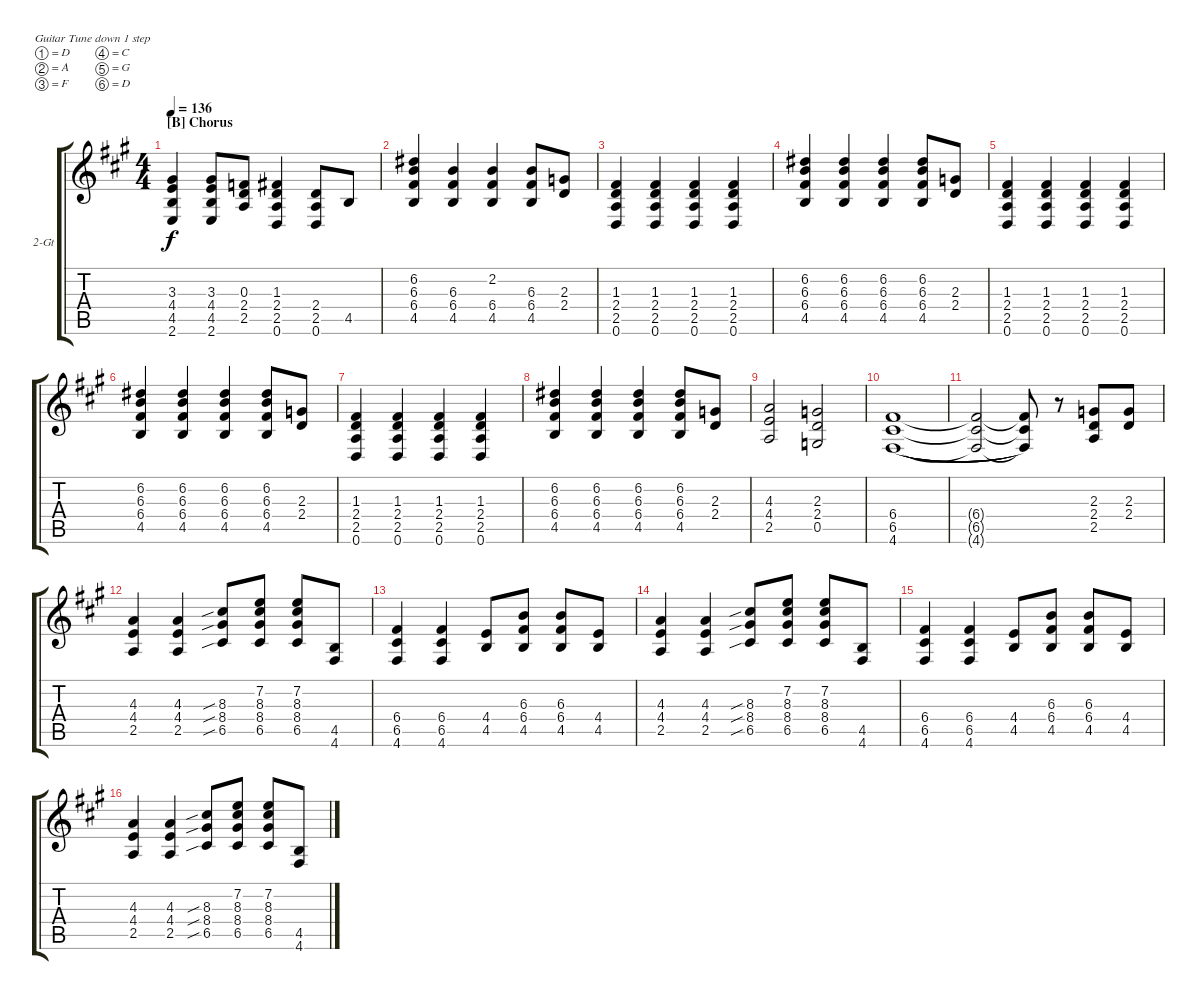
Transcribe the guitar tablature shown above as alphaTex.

\defaultSystemsLayout 4
\bracketExtendMode groupsimilarinstruments
\firstSystemTrackNameOrientation horizontal
\otherSystemsTrackNameOrientation horizontal
\track ("2 Guitar" "2-Gt") {instrument distortionguitar}
\staff {score tabs}
\tuning (D4 A3 F3 C3 G2 D2)
\ts (4 4)
\section ("B" "Chorus")
\tempo 136
\clef g2
\scale
1.07062
\ks a
(2.6 4.5 4.4 3.3).4{dy f} (2.6 4.5 4.4 3.3).8 (2.5 2.4 0.3).8 (0.6 2.5 2.4 1.3).4 (0.6 2.5 2.4).8 4.5.8 |
\scale
0.929382 (4.5 6.4 6.3 6.2).4 (4.5 6.4 6.3).4 (4.5 6.4 2.2).4 (4.5 6.4 6.3).8 (2.4 2.3).8 |
\scale
1.07062 (0.6 2.5 2.4 1.3).4 (0.6 2.4 2.5 1.3).4 (0.6 2.5 2.4 1.3).4 (0.6 2.5 2.4 1.3).4 |
\scale
0.929382 (4.5 6.4 6.3 6.2).4 (4.5 6.4 6.3 6.2).4 (4.5 6.4 6.3 6.2).4 (4.5 6.4 6.3 6.2).8 (2.3 2.4).8 |
\scale
1.07062 (0.6 2.5 2.4 1.3).4 (0.6 2.4 2.5 1.3).4 (0.6 2.5 2.4 1.3).4 (0.6 2.5 2.4 1.3).4 |
\scale
0.929382 (4.5 6.4 6.3 6.2).4 (4.5 6.4 6.3 6.2).4 (4.5 6.4 6.3 6.2).4 (4.5 6.4 6.3 6.2).8 (2.3 2.4).8 |
\scale
1.07062 (0.6 2.5 2.4 1.3).4 (0.6 2.4 2.5 1.3).4 (0.6 2.5 2.4 1.3).4 (0.6 2.5 2.4 1.3).4 |
\scale
0.929382 (4.5 6.4 6.3 6.2).4 (4.5 6.4 6.3 6.2).4 (4.5 6.4 6.3 6.2).4 (4.5 6.4 6.3 6.2).8 (2.3 2.4).8 |
\scale
1.07062 (2.5 4.4 4.3).2 (0.5 2.4 2.3).2 |
\scale
0.929382 (4.6 6.5 6.4).1{legatoorigin} |
\scale
1.07062 (4.6{t} 6.4{t} 6.5{t}).2{legatoorigin} (4.6{t} 6.5{t} 6.4{t}).8 r.8 (2.5 2.4 2.3).8 (2.4 2.3).8 |
\scale
0.929382 (2.5 4.4 4.3).4 (2.5 4.4 4.3).4 (6.5{sib} 8.4{sib} 8.3{sib}).8 (6.5 8.4 8.3 7.2).8 (6.5 8.4 8.3 7.2).8 (4.6 4.5).8 |
\scale
1.07062 (4.6 6.5 6.4).4 (4.6 6.5 6.4).4 (4.5 4.4).8 (4.5 6.4 6.3).8 (4.5 6.4 6.3).8 (4.5 4.4).8 |
\scale
0.929382 (2.5 4.4 4.3).4 (2.5 4.4 4.3).4 (6.5{sib} 8.4{sib} 8.3{sib}).8 (6.5 8.4 8.3 7.2).8 (6.5 8.4 8.3 7.2).8 (4.6 4.5).8 |
\scale
1.07062 (4.6 6.5 6.4).4 (4.6 6.5 6.4).4 (4.5 4.4).8 (4.5 6.4 6.3).8 (4.5 6.4 6.3).8 (4.5 4.4).8 |
\scale
0.929382 (2.5 4.4 4.3).4 (2.5 4.4 4.3).4 (6.5{sib} 8.4{sib} 8.3{sib}).8 (6.5 8.4 8.3 7.2).8 (6.5 8.4 8.3 7.2).8 (4.6 4.5).8
